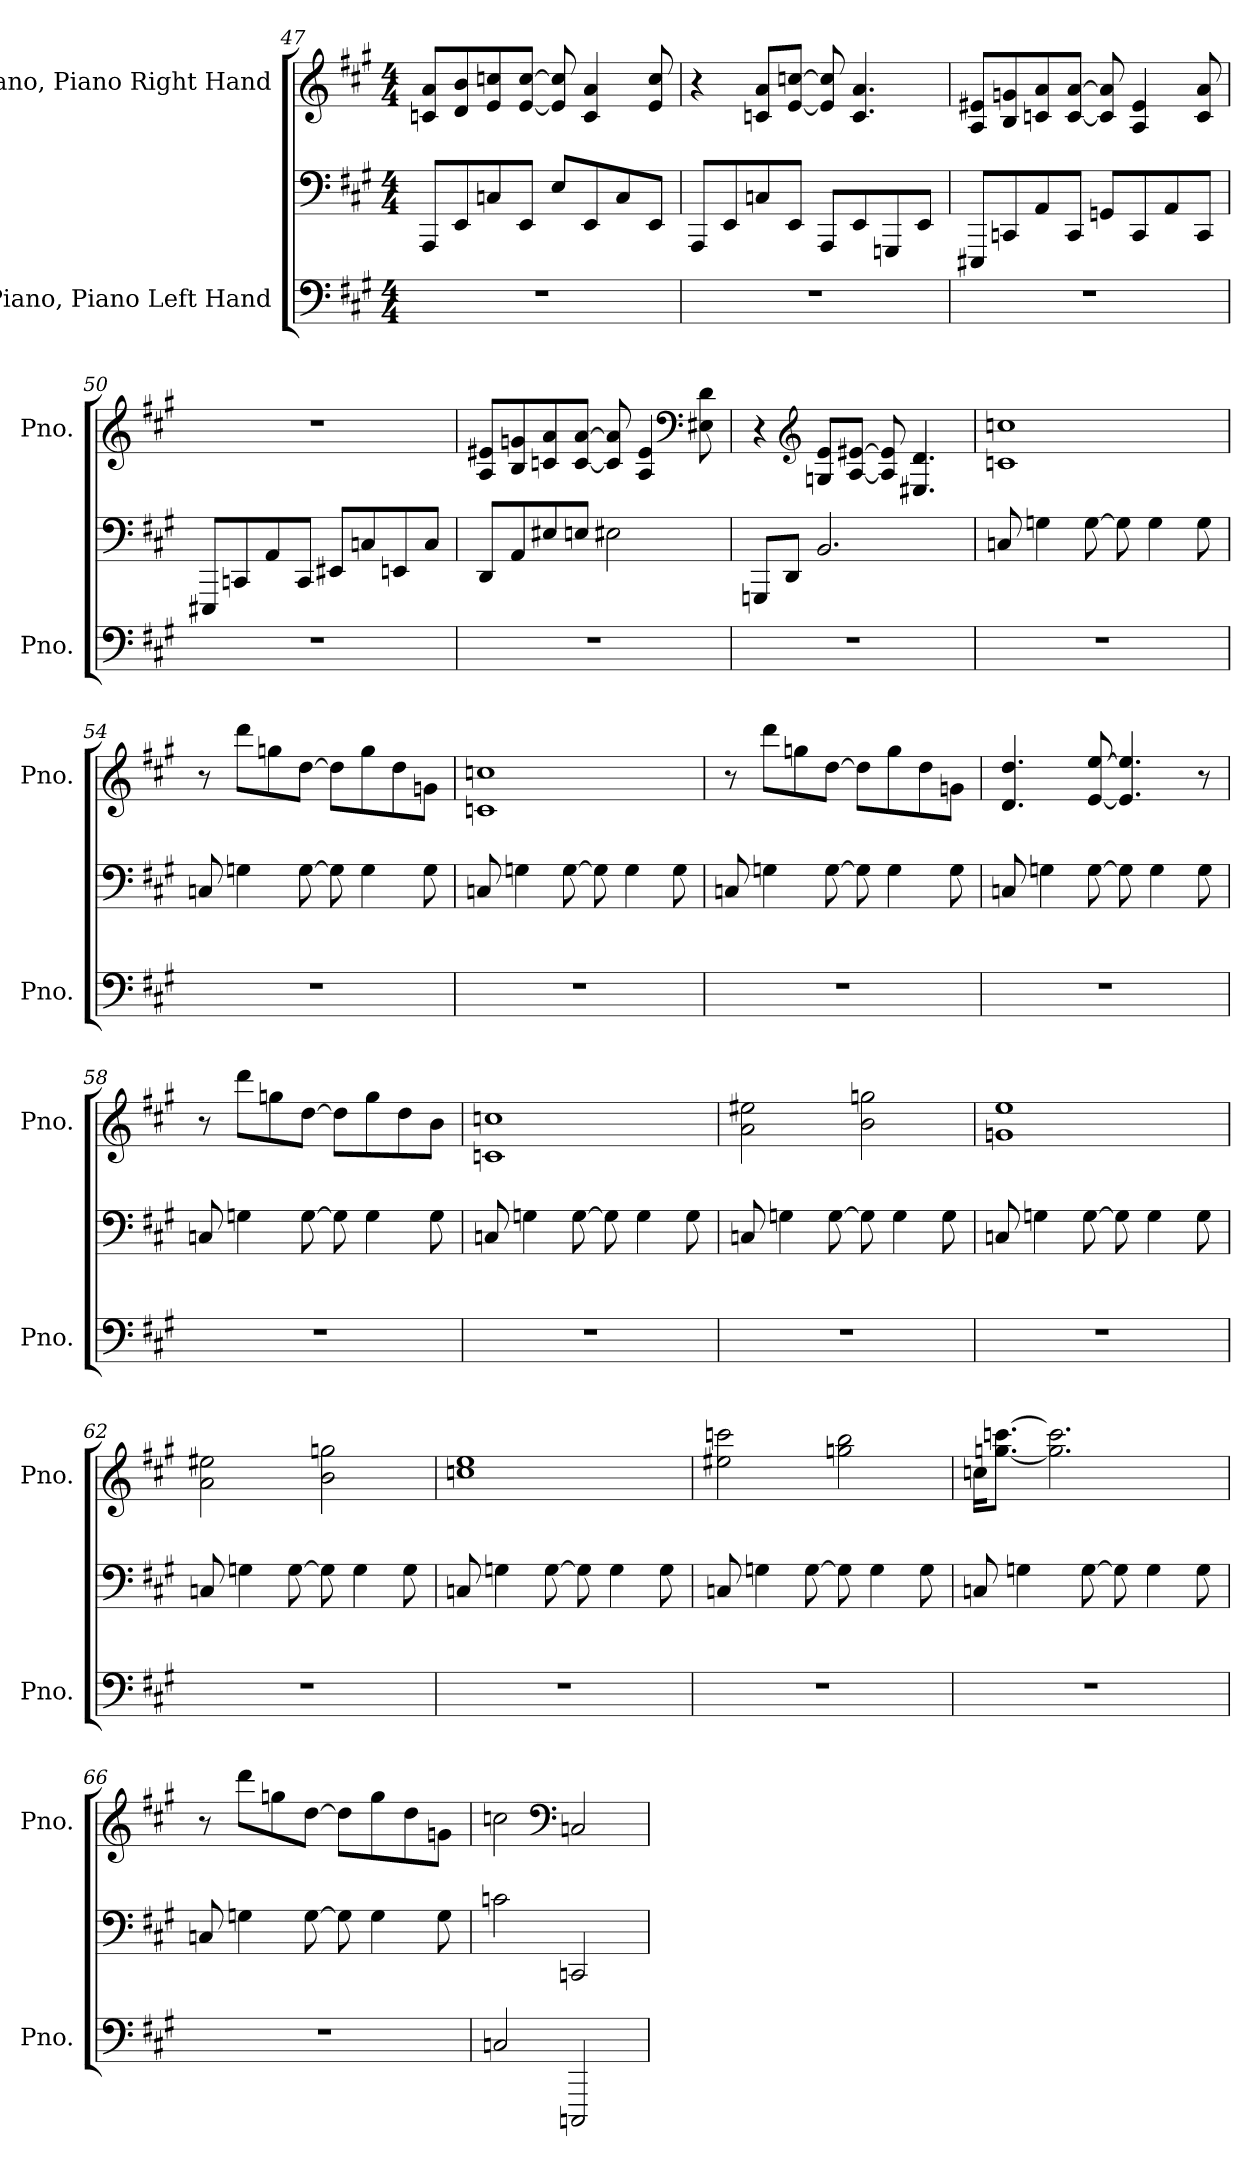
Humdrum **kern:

**kern	**kern	**kern
*part2	*part2	*part1
*staff3	*staff2	*staff1
*I"Piano, Piano Left Hand	*	*I"Piano, Piano Right Hand
*I'Pno.	*	*I'Pno.
*clefF4	*clefF4	*clefG2
*k[f#c#g#]	*k[f#c#g#]	*k[f#c#g#]
*M4/4	*M4/4	*M4/4
=47	=47	=47
1r	8AAA/L	8cn/ 8a/L
.	8EE/	8d/ 8b/
.	8Cn/	8e/ 8ccn/
.	8EE/J	[8e/ [8cc/J
.	8E/L	8e/] 8cc/]
.	8EE/	4c/ 4a/
.	8C/	.
.	8EE/J	8e/ 8cc/
!!LO:LB:g=z
=48	=48	=48
1r	8AAA/L	4r
.	8EE/	.
.	8Cn/	8cn/ 8a/L
.	8EE/J	[8e/ [8ccn/J
.	8AAA/L	8e/] 8cc/]
.	8EE/	4.c/ 4.a/
.	8GGGn/	.
.	8EE/J	.
=49	=49	=49
1r	8EEE#X/L	8A/ 8e#X/L
.	8CCn/	8B/ 8gn/
.	8AA/	8cn/ 8a/
.	8CC/J	[8c/ [8a/J
.	8GGn/L	8c/] 8a/]
.	8CC/	4A/ 4e#/
.	8AA/	.
.	8CC/J	8c/ 8a/
=50	=50	=50
1r	8EEE#X/L	1r
.	8CCn/	.
.	8AA/	.
.	8CC/J	.
.	8EE#X/L	.
.	8Cn/	.
.	8EEn/	.
.	8C/J	.
!!LO:LB:g=z
=51	=51	=51
1r	8DD/L	8A/ 8e#X/L
.	8AA/	8B/ 8gn/
.	8E#X/	8cn/ 8a/
.	8En/J	[8c/ [8a/J
.	2E#X\	8c/] 8a/]
.	.	4A/ 4e#/
*	*	*clefF4
.	.	8E#X\ 8d\
=52	=52	=52
1r	8GGGn/L	4r
.	8DD/J	.
*	*	*clefG2
.	2.BB/	8Gn/ 8e/L
.	.	[8A/ [8e#X/J
.	.	8A/] 8e#/]
.	.	4.E#X/ 4.d/
=53	=53	=53
1r	8Cn/	1cn 1ccn
.	4Gn\	.
.	[8G\	.
.	8G\]	.
.	4G\	.
.	8G\	.
!!LO:LB:g=z
=54	=54	=54
1r	8Cn/	8r
.	4Gn\	8ddd\L
.	.	8ggn\
.	[8G\	[8dd\J
.	8G\]	8dd\L]
.	4G\	8gg\
.	.	8dd\
.	8G\	8gn\J
=55	=55	=55
1r	8Cn/	1cn 1ccn
.	4Gn\	.
.	[8G\	.
.	8G\]	.
.	4G\	.
.	8G\	.
=56	=56	=56
1r	8Cn/	8r
.	4Gn\	8ddd\L
.	.	8ggn\
.	[8G\	[8dd\J
.	8G\]	8dd\L]
.	4G\	8gg\
.	.	8dd\
.	8G\	8gn\J
=57	=57	=57
1r	8Cn/	4.d/ 4.dd/
.	4Gn\	.
.	[8G\	[8e/ [8ee/
.	8G\]	4.e/] 4.ee/]
.	4G\	.
.	8G\	8r
!!LO:PB:g=z
=58	=58	=58
1r	8Cn/	8r
.	4Gn\	8ddd\L
.	.	8ggn\
.	[8G\	[8dd\J
.	8G\]	8dd\L]
.	4G\	8gg\
.	.	8dd\
.	8G\	8b\J
=59	=59	=59
1r	8Cn/	1cn 1ccn
.	4Gn\	.
.	[8G\	.
.	8G\]	.
.	4G\	.
.	8G\	.
=60	=60	=60
1r	8Cn/	2a\ 2ee#X\
.	4Gn\	.
.	[8G\	.
.	8G\]	2b\ 2ggn\
.	4G\	.
.	8G\	.
=61	=61	=61
1r	8Cn/	1gn 1ee
.	4Gn\	.
.	[8G\	.
.	8G\]	.
.	4G\	.
.	8G\	.
!!LO:LB:g=z
=62	=62	=62
1r	8Cn/	2a\ 2ee#X\
.	4Gn\	.
.	[8G\	.
.	8G\]	2b\ 2ggn\
.	4G\	.
.	8G\	.
=63	=63	=63
1r	8Cn/	1ccn 1ee
.	4Gn\	.
.	[8G\	.
.	8G\]	.
.	4G\	.
.	8G\	.
=64	=64	=64
1r	8Cn/	2ee#X\ 2cccn\
.	4Gn\	.
.	[8G\	.
.	8G\]	2ggn\ 2bb\
.	4G\	.
.	8G\	.
=65	=65	=65
1r	8Cn/	16ccn\KL
.	.	[8.ggn\ [8.cccn\J
.	4Gn\	.
.	.	2.gg\] 2.ccc\]
.	[8G\	.
.	8G\]	.
.	4G\	.
.	8G\	.
!!LO:LB:g=z
=66	=66	=66
1r	8Cn/	8r
.	4Gn\	8ddd\L
.	.	8ggn\
.	[8G\	[8dd\J
.	8G\]	8dd\L]
.	4G\	8gg\
.	.	8dd\
.	8G\	8gn\J
=67	=67	=67
2Cn/	2cn\	2ccn\
*	*	*clefF4
2CCCn/	2CCn/	2Cn/
=	=	=
*-	*-	*-
